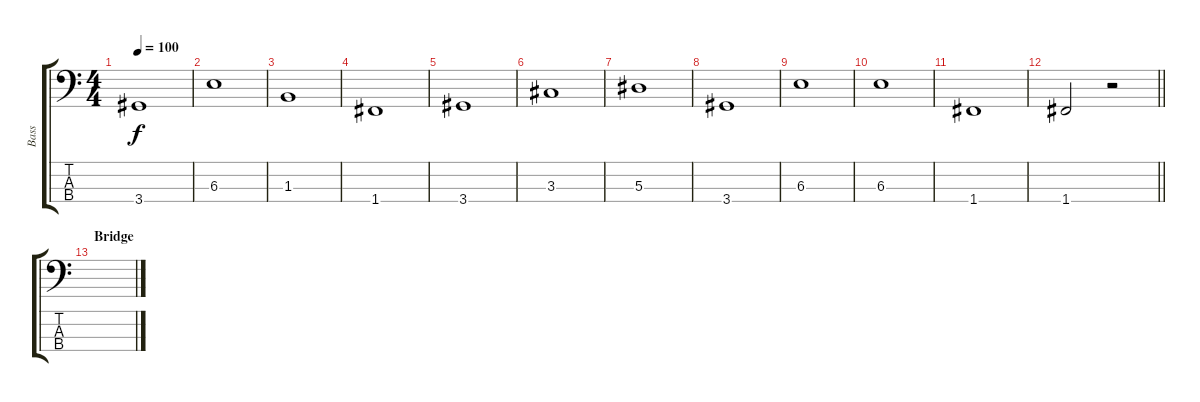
\track ("Bass" "Bass") {instrument electricbassfinger}
\staff {score tabs}
\tuning (Ab2 Eb2 Bb1 F1) {hide}
\ts (4 4)
\tempo 100
\clef f4
\ks c
3.4.1{dy f} |
6.3.1 |
1.3.1 |
1.4.1 |
3.4.1 |
3.3.1 |
5.3.1 |
3.4.1 |
6.3.1 |
6.3.1 |
1.4.1 |
\barLineRight lightlight
1.4.2 r.2 |
\section ("" "Bridge")
